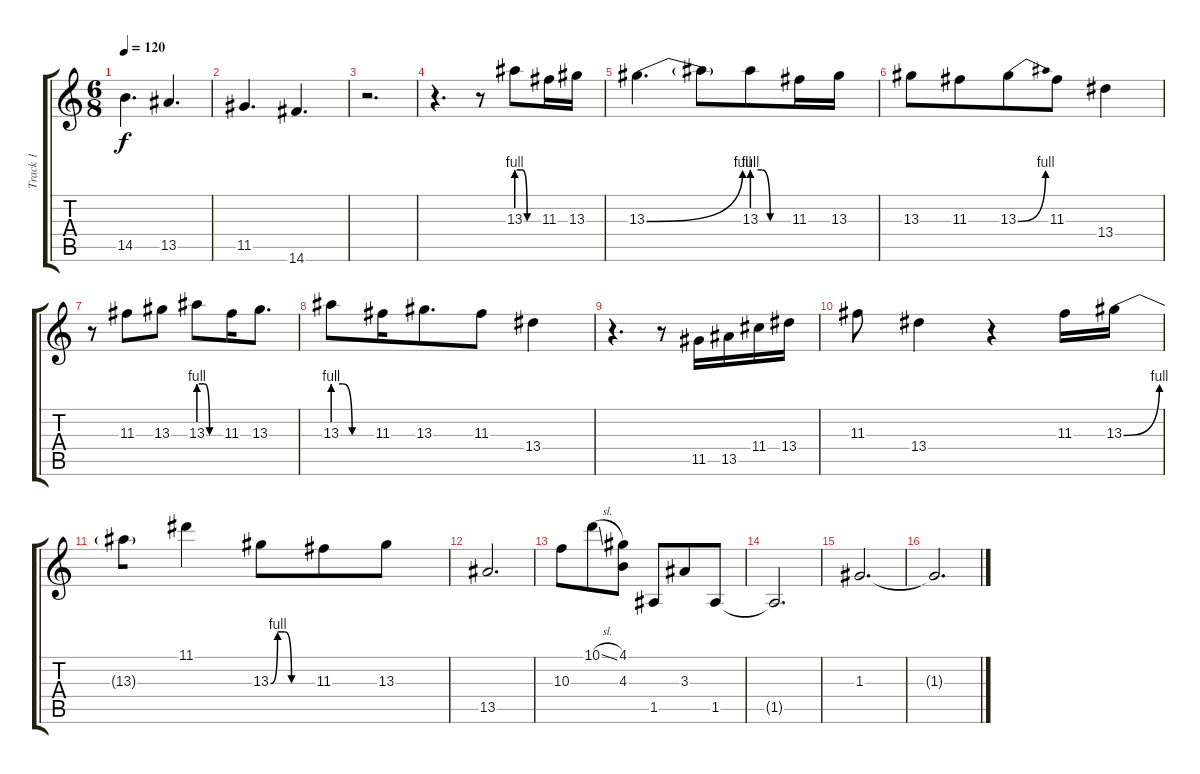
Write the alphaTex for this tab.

\track ("Track 1" "Track 1") {instrument distortionguitar}
\staff {score tabs}
\tuning (E4 B3 G3 D3 A2 E2) {hide}
\ts (6 8)
\tempo 120
\clef g2
\ks c
14.5.4{d dy f} 13.5.4{d} |
11.5.4{d} 14.6.4{d} |
r.2{d} |
r.4{d} r.8 13.3{be (custom 0 4 15 4 30 0 60 0)}.8{beam merge} 11.3.16 13.3.16 |
13.3{be (bend 0 0 60 4)}.4{d} 13.3{t}.8 13.3{be (custom 0 4 15 4 30 0 60 0)}.8{beam merge} 11.3.16 13.3.16 |
13.3.8 11.3.8 13.3{be (bend 0 0 60 4)}.8{beam merge} 11.3.8 13.4.4 |
r.8{beam merge} 11.3.8 13.3.8 13.3{be (custom 0 4 15 4 30 0 60 0)}.8{beam merge} 11.3.16 13.3.8{d} |
13.3{be (custom 0 4 15 4 30 0 60 0)}.8{beam merge} 11.3.16 13.3.8{d beam merge} 11.3.8 13.4.4 |
r.4{d} r.8 11.5.16 13.5.16 11.4.16 13.4.16 |
11.3.8 13.4.4 r.4 11.3.16{beam merge} 13.3{be (bend 0 0 60 4)}.16 |
13.3{t}.8{beam merge} 11.1.4 13.3{be (custom 0 0 10 4 20 4 30 0 60 0)}.8 11.3.8 13.3.8 |
13.5.2{d} |
10.3.8 10.1{sl}.8 (4.1 4.3).8 1.5.8 3.3.8 1.5.8 |
1.5{t}.2{d} |
1.3.2{d} |
1.3{t}.2{d}
